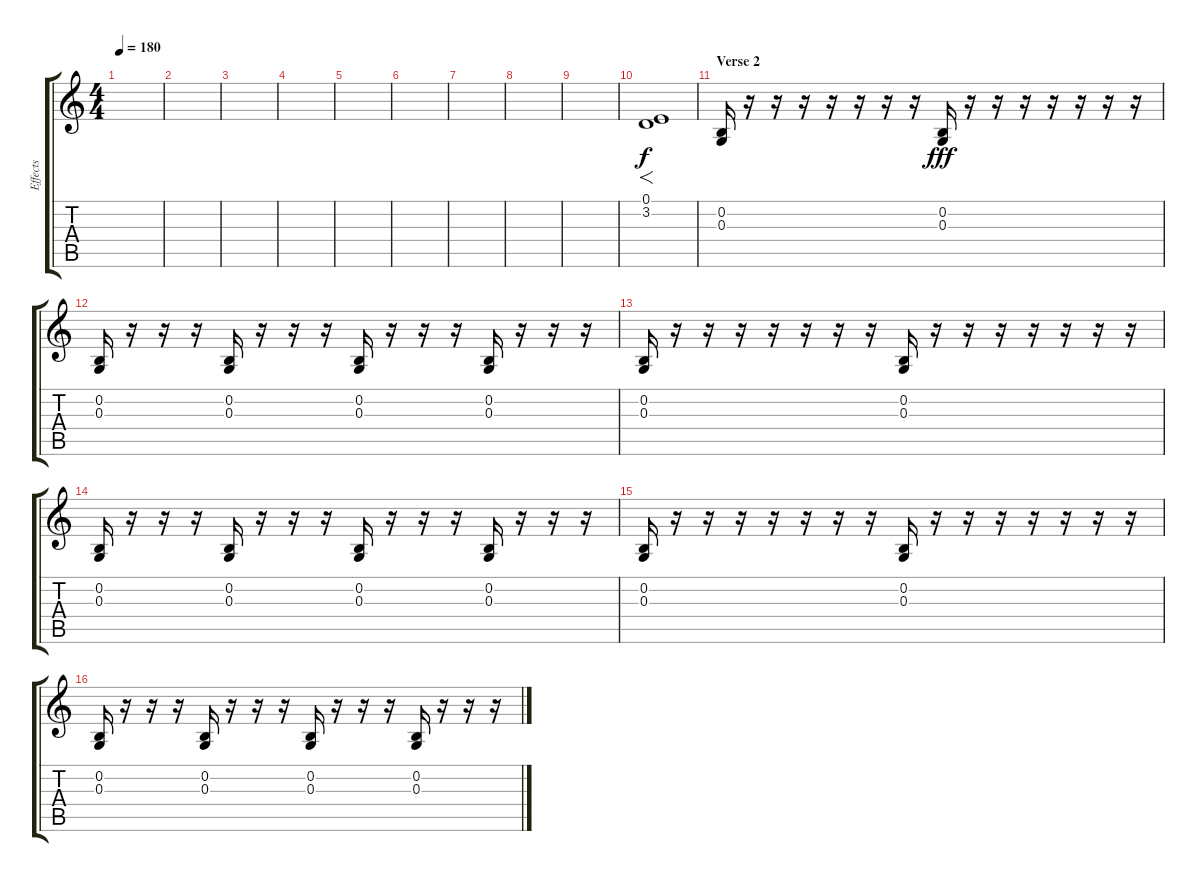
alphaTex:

\track ("Effects" "Effects") {instrument applause}
\staff {score tabs}
\tuning (E4 B3 G3 D3 A2 E2) {hide}
\ts (4 4)
\tempo 180
\clef g2
\ks c
|
|
|
|
|
|
|
|
|
(0.1 3.2).1{f volume 16} |
\section ("" "Verse 2")
(0.2 0.3).16{volume 8 instrument guitarharmonics} r.16 r.16 r.16 r.16 r.16 r.16 r.16 (0.2 0.3).16{dy fff} r.16 r.16 r.16 r.16 r.16 r.16 r.16 |
(0.2 0.3).16 r.16 r.16 r.16 (0.2 0.3).16 r.16 r.16 r.16 (0.2 0.3).16 r.16 r.16 r.16 (0.2 0.3).16 r.16 r.16 r.16 |
(0.2 0.3).16 r.16 r.16 r.16 r.16 r.16 r.16 r.16 (0.2 0.3).16 r.16 r.16 r.16 r.16 r.16 r.16 r.16 |
(0.2 0.3).16 r.16 r.16 r.16 (0.2 0.3).16 r.16 r.16 r.16 (0.2 0.3).16 r.16 r.16 r.16 (0.2 0.3).16 r.16 r.16 r.16 |
(0.2 0.3).16 r.16 r.16 r.16 r.16 r.16 r.16 r.16 (0.2 0.3).16 r.16 r.16 r.16 r.16 r.16 r.16 r.16 |
(0.2 0.3).16 r.16 r.16 r.16 (0.2 0.3).16 r.16 r.16 r.16 (0.2 0.3).16 r.16 r.16 r.16 (0.2 0.3).16 r.16 r.16 r.16
